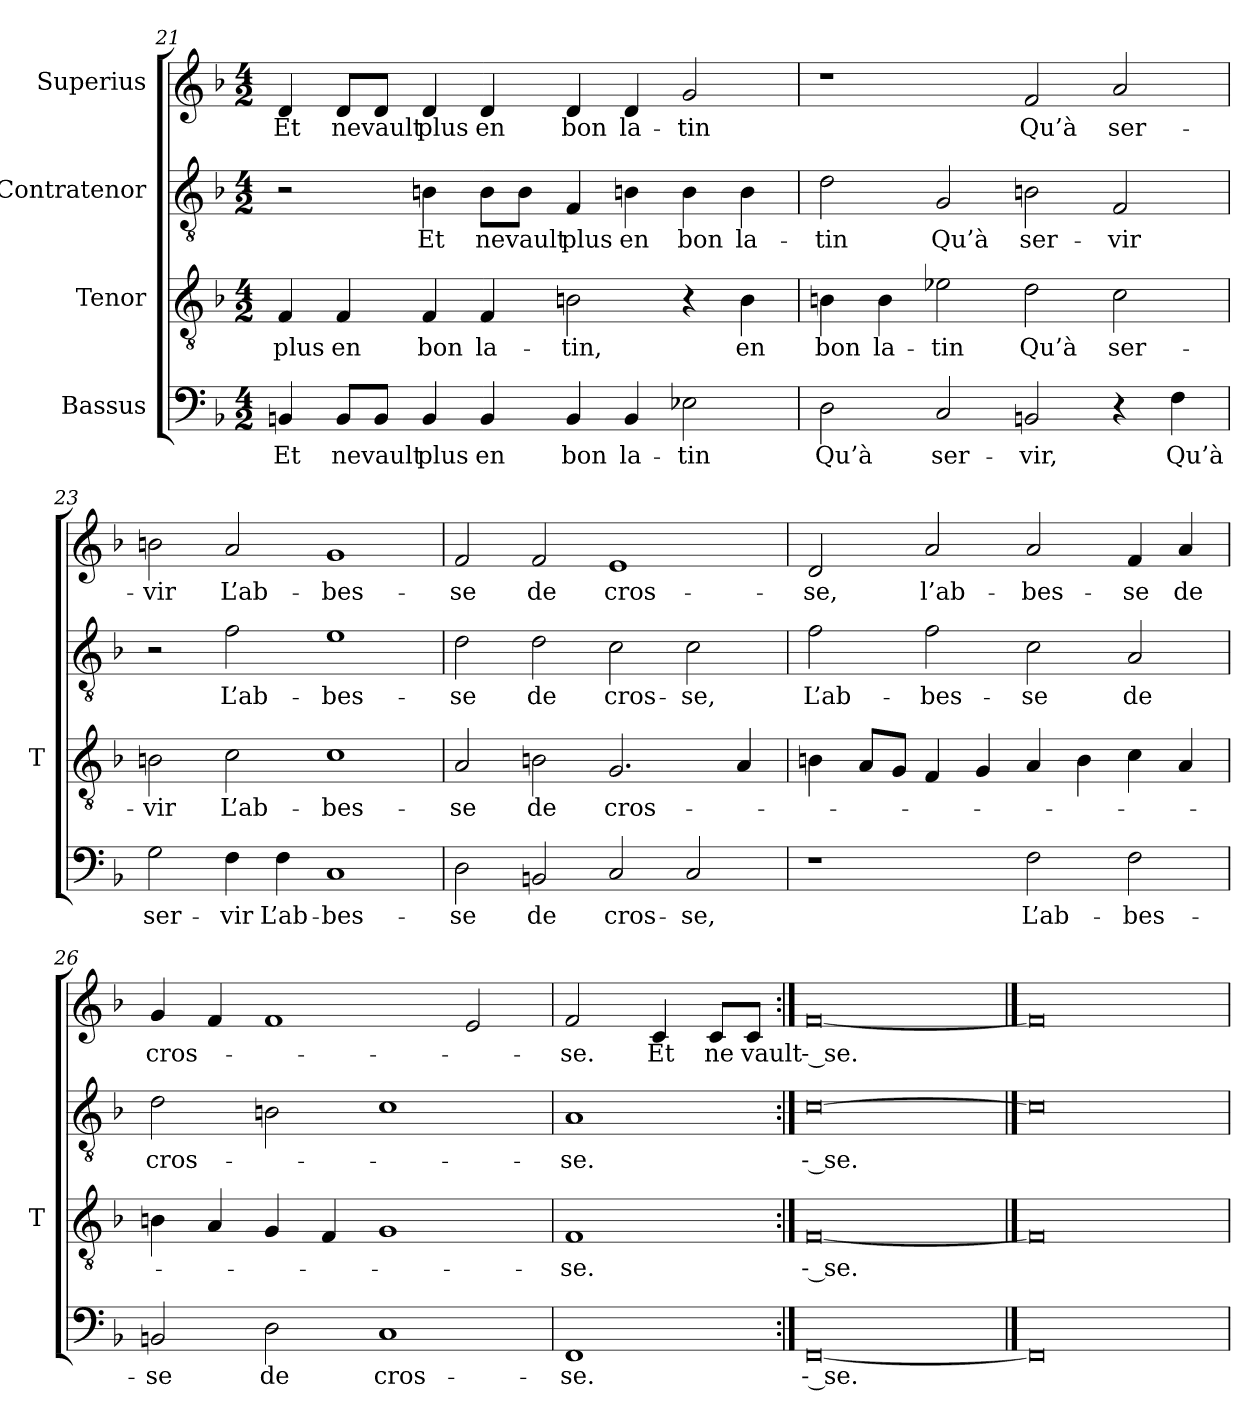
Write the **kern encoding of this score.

**kern	**text	**kern	**text	**kern	**text	**kern	**text
*part4	*part4	*part3	*part3	*part2	*part2	*part1	*part1
*staff4	*staff4	*staff3	*staff3	*staff2	*staff2	*staff1	*staff1
*I"Bassus	*	*I"Tenor	*	*I"Contratenor	*	*I"Superius	*
*	*	*I'T	*	*	*	*	*
!!LO:LB:g=z
*clefF4	*	*clefGv2	*	*clefGv2	*	*clefG2	*
*k[b-]	*	*k[b-]	*	*k[b-]	*	*k[b-]	*
*F:	*	*F:	*	*F:	*	*F:	*
*M4/2	*	*M4/2	*	*M4/2	*	*M4/2	*
=21	=21	=21	=21	=21	=21	=21	=21
4BB	-Et	4F	-plus	2r	.	4d	-Et
8BB/L	-ne	4F	-en	.	.	8d/L	-ne
8BB/J	-vault	.	.	.	.	8d/J	-vault
4BB	-plus	4F	-bon	4Bn	-Et	4d	-plus
4BB	-en	4F	la-	8B\L	-ne	4d	-en
.	.	.	.	8B\J	-vault	.	.
4BB	-bon	2B	-tin,	4F	-plus	4d	-bon
4BB	la-	.	.	4Bn	-en	4d	la-
2E-X	-tin	4r	.	4B	-bon	2g	-tin
.	.	4B	-en	4B	la-	.	.
=22	=22	=22	=22	=22	=22	=22	=22
2D	-Qu’à	4B	-bon	2d	-tin	1r	.
.	.	4B	la-	.	.	.	.
2C	ser-	2e-X	-tin	2G	-Qu’à	.	.
2BB	-vir,	2d	-Qu’à	2Bn	ser-	2f	-Qu’à
4r	.	2c	ser-	2F	-vir	2a	ser-
4F	-Qu’à	.	.	.	.	.	.
=23	=23	=23	=23	=23	=23	=23	=23
2G	ser-	2B	-vir	2r	.	2bn	-vir
4F	-vir	2c	L’ab-	2f	L’ab-	2a	L’ab-
4F	L’ab-	.	.	.	.	.	.
1C	bes-	1c	bes-	1e	bes-	1g	bes-
=24	=24	=24	=24	=24	=24	=24	=24
2D	-se	2A	-se	2d	-se	2f	-se
2BB	-de	2B	-de	2d	-de	2f	-de
2C	cros-	2.G	cros-	2c	cros-	1e	cros-
2C	-se,	.	.	2c	-se,	.	.
.	.	4A	.	.	.	.	.
!!LO:PB:g=z
=25	=25	=25	=25	=25	=25	=25	=25
1r	.	4B	.	2f	L’ab-	2d	-se,
.	.	8AL	.	.	.	.	.
.	.	8GJ	.	.	.	.	.
.	.	4F	.	2f	bes-	2a	l’ab-
.	.	4G	.	.	.	.	.
2F	L’ab-	4A	.	2c	-se	2a	bes-
.	.	4B	.	.	.	.	.
2F	bes-	4c	.	2A	-de	4f	-se
.	.	4A	.	.	.	4a	-de
=26	=26	=26	=26	=26	=26	=26	=26
2BB	-se	4B	.	2d	cros-	4g	cros-
.	.	4A	.	.	.	4f	.
2D	-de	4G	.	2Bn	.	1f	.
.	.	4F	.	.	.	.	.
1C	cros-	1G	.	1c	.	.	.
.	.	.	.	.	.	2e	.
=27	=27	=27	=27	=27	=27	=27	=27
1FF	-se.	1F	-se.	1A	-se.	2f	-se.
.	.	.	.	.	.	4c	-Et
.	.	.	.	.	.	8c/L	-ne
.	.	.	.	.	.	8c/J	-vault
=28:|!	=28:|!	=28:|!	=28:|!	=28:|!	=28:|!	=28:|!	=28:|!
[0FF	-- se.	[0F	-- se.	[0c	-- se.	[0f	-- se.
==29	==29	==29	==29	==29	==29	==29	==29
0FF]	.	0F]	.	0c]	.	0f]	.
=	=	=	=	=	=	=	=
*-	*-	*-	*-	*-	*-	*-	*-
